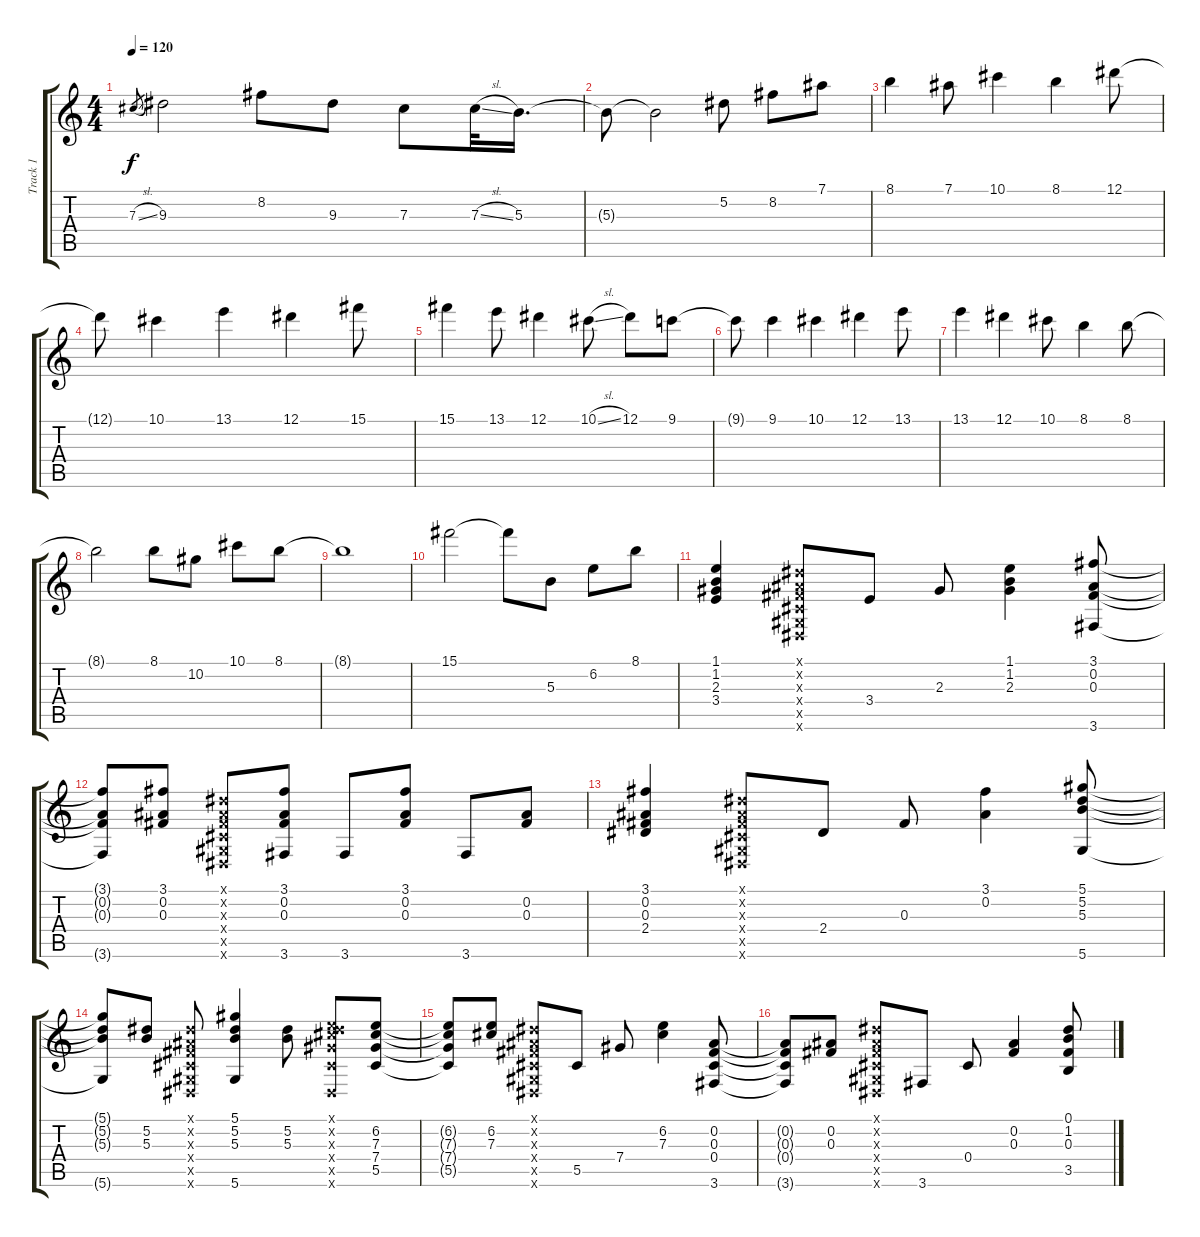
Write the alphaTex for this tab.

\track ("Track 1" "Track 1") {instrument acousticguitarsteel}
\staff {score tabs}
\tuning (Eb4 Bb3 Gb3 Db3 Ab2 Eb2) {hide}
\ts (4 4)
\tempo 120
\clef g2
\ks c
7.3{sl}.8{gr dy f} 9.3.2 8.2.8 9.3.8 7.3.8 7.3{sl}.32 5.3.16{d} |
5.3{t}.8 5.3{t}.2 5.2.8 8.2.8 7.1.8 |
8.1.4 7.1.8 10.1.4 8.1.4 12.1.8 |
12.1{t}.8 10.1.4 13.1.4 12.1.4 15.1.8 |
15.1.4 13.1.8 12.1.4 10.1{sl}.8 12.1.8 9.1.8 |
9.1{t}.8 9.1.4 10.1.4 12.1.4 13.1.8 |
13.1.4 12.1.4 10.1.8 8.1.4 8.1.8 |
8.1{t}.2 8.1.8 10.2.8 10.1.8 8.1.8 |
8.1{t}.1 |
15.1.2 15.1{t}.8 5.3.8 6.2.8 8.1.8 |
(1.1 1.2 2.3 3.4).4 (0.1{x} 0.2{x} 0.3{x} 0.4{x} 0.5{x} 0.6{x}).8 3.4.8 2.3.8 (1.1 1.2 2.3).4 (3.1 0.2 0.3 3.6).8 |
(3.1{t} 0.2{t} 0.3{t} 3.6{t}).8 (3.1 0.2 0.3).8 (0.1{x} 0.2{x} 0.3{x} 0.4{x} 0.5{x} 0.6{x}).8 (3.1 0.2 0.3 3.6).8 3.6.8 (3.1 0.2 0.3).8 3.6.8 (0.2 0.3).8 |
(3.1 0.2 0.3 2.4).4 (0.1{x} 0.2{x} 0.3{x} 0.4{x} 0.5{x} 0.6{x}).8 2.4.8 0.3.8 (3.1 0.2).4 (5.1 5.2 5.3 5.6).8 |
(5.1{t} 5.2{t} 5.3{t} 5.6{t}).8 (5.2 5.3).8 (0.1{x} 0.2{x} 0.3{x} 0.4{x} 0.5{x} 0.6{x}).8 (5.1 5.2 5.3 5.6).4 (5.2 5.3).8 (0.1{x} 6.2{x} 7.3{x} 7.4{x} 5.5{x} 0.6{x}).8 (6.2 7.3 7.4 5.5).8 |
(6.2{t} 7.3{t} 7.4{t} 5.5{t}).8 (6.2 7.3).8 (0.1{x} 0.2{x} 0.3{x} 0.4{x} 0.5{x} 0.6{x}).8 5.5.8 7.4.8 (6.2 7.3).4 (0.2 0.3 0.4 3.6).8 |
(0.2{t} 0.3{t} 0.4{t} 3.6{t}).8 (0.2 0.3).8 (0.1{x} 0.2{x} 0.3{x} 0.4{x} 0.5{x} 0.6{x}).8 3.6.8 0.4.8 (0.2 0.3).4 (0.1 1.2 0.3 3.5).8
